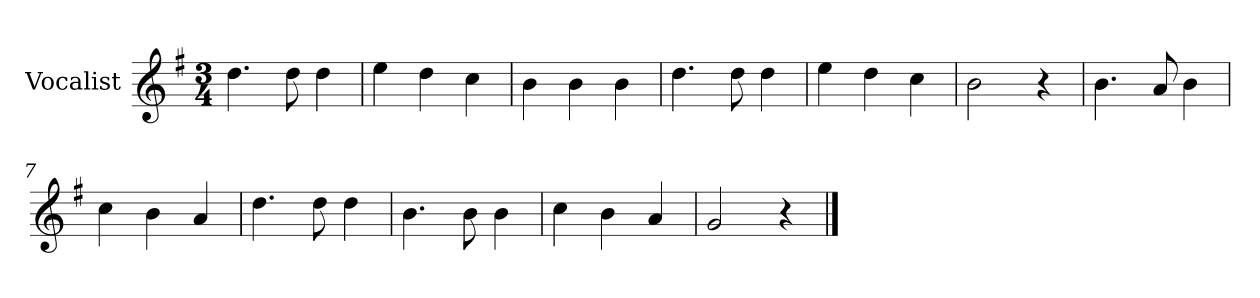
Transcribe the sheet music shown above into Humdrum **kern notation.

**kern
*part1
*staff1
*I"Vocalist
*k[f#]
*G:
*M3/4
=
4.dd
8dd
4dd
=1
4ee
4dd
4cc
=2
4b
4b
4b
=3
4.dd
8dd
4dd
=4
4ee
4dd
4cc
=5
2b
4r
=6
4.b
8a
4b
=7
4cc
4b
4a
=8
4.dd
8dd
4dd
=9
4.b
8b
4b
=10
4cc
4b
4a
=11
2g
4r
==
*-
